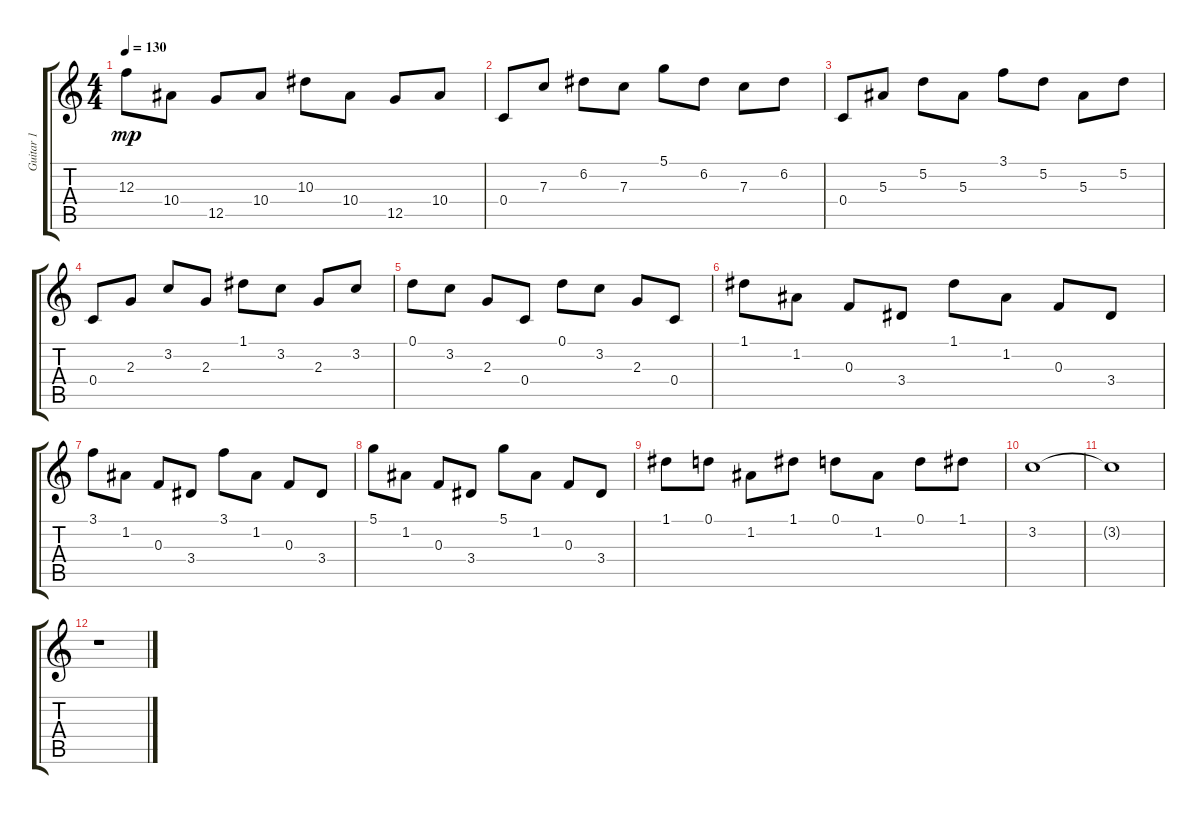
\track ("Guitar 1" "Guitar 1") {instrument electricguitarclean}
\staff {score tabs}
\tuning (D4 A3 F3 C3 G2 C2) {hide}
\ts (4 4)
\tempo 130
\clef g2
\ks c
12.3.8{dy mp} 10.4.8 12.5.8 10.4.8 10.3.8 10.4.8 12.5.8 10.4.8 |
0.4.8 7.3.8 6.2.8 7.3.8 5.1.8 6.2.8 7.3.8 6.2.8 |
0.4.8 5.3.8 5.2.8 5.3.8 3.1.8 5.2.8 5.3.8 5.2.8 |
0.4.8 2.3.8 3.2.8 2.3.8 1.1.8 3.2.8 2.3.8 3.2.8 |
0.1.8 3.2.8 2.3.8 0.4.8 0.1.8 3.2.8 2.3.8 0.4.8 |
1.1.8 1.2.8 0.3.8 3.4.8 1.1.8 1.2.8 0.3.8 3.4.8 |
3.1.8 1.2.8 0.3.8 3.4.8 3.1.8 1.2.8 0.3.8 3.4.8 |
5.1.8 1.2.8 0.3.8 3.4.8 5.1.8 1.2.8 0.3.8 3.4.8 |
1.1.8 0.1.8 1.2.8 1.1.8 0.1.8 1.2.8 0.1.8 1.1.8 |
3.2.1 |
3.2{t}.1 |
r.1
